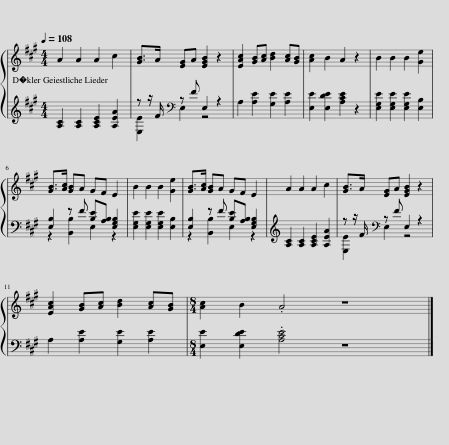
X:1
%%score { 1 | ( 2 3 ) }
L:1/8
Q:1/4=108
M:4/4
I:linebreak $
K:A
V:1 treble
V:2 treble
V:3 treble
V:1
 A2 A2 A2 c2 | [GB]>A [EG]A [EGB]2 z2 | [EAc]2 [GB][Ac] [Bd]2 [Ac][GB] | [Ac]2 B2 A2 z2 | B2 B2 B2 [Ge]2 |$ %5
 [GB]>[Ac] [GB]A GF E2 | B2 B2 B2 [Ge]2 | [GB]>[Ac] [GB]A GF E2 | A2 A2 A2 c2 | [GB]>A [EG]A [EGB]2 z2 |$ %10
 [EAc]2 [GB][Ac] [Bd]2 [Ac][GB] |[M:8/4] [Ac]2 B2 .A4 z8 |] %12
V:2
 [A,C]2 [A,C]2 [A,CE]2 [A,EA]2 | z z/ F/[K:bass] z F E,2 z2 | A,2 [A,E]2 [G,E]2 [A,E]2 | [E,E]2 [E,DE]2 [A,CE]2 z2 | [E,G,E]2 [E,G,E]2 [E,G,E]2 [E,B,]2 |$ %5
 [E,B,]2 z F [B,E][A,B,] [E,G,B,]2 | [E,G,E]2 [E,G,E]2 [E,G,E]2 [E,B,]2 | [E,B,]2 z F [B,E][A,B,] [E,G,B,]2 | [A,C]2 [A,C]2 [A,CE]2 [A,EA]2 | z z/ F/[K:bass] z F E,2 z2 |$ %10
 A,2 [A,E]2 [G,E]2 [A,E]2 |[M:8/4] [E,E]2 [E,DE]2 .[A,CE]4 z8 |] %12
V:3
 x8 | [E,E]2[K:bass] E,2 z4 | x8 | x8 | x8 |$ %5
 z2 [B,,B,]2 E,2 z2 | x8 | z2 [B,,B,]2 E,2 z2 | x8 | [E,E]2[K:bass] E,2 z4 |$ %10
 x8 |[M:8/4] x16 |] %12
